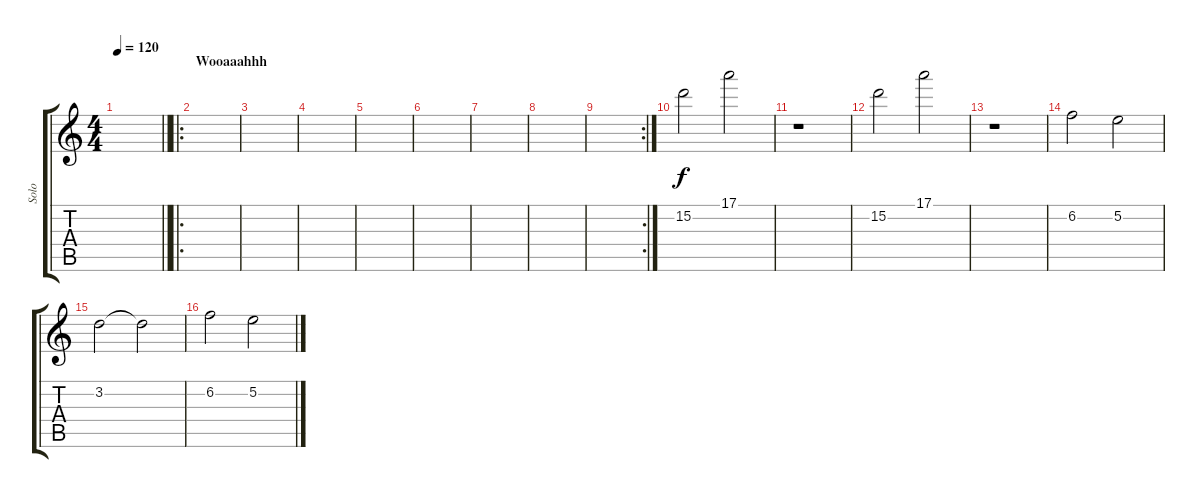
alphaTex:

\track ("Solo" "Solo") {instrument overdrivenguitar}
\staff {score tabs}
\tuning (E4 B3 G3 D3 A2 E2) {hide}
\ts (4 4)
\tempo 120
\clef g2
\barLineRight lightlight
\ks c
|
\ro
\section ("" "Wooaaahhh")
|
|
|
|
|
|
|
\rc 2
|
15.2.2 17.1.2 |
r.1 |
15.2.2 17.1.2 |
r.1 |
6.2.2 5.2.2 |
3.2.2 3.2{t}.2 |
6.2.2 5.2.2
